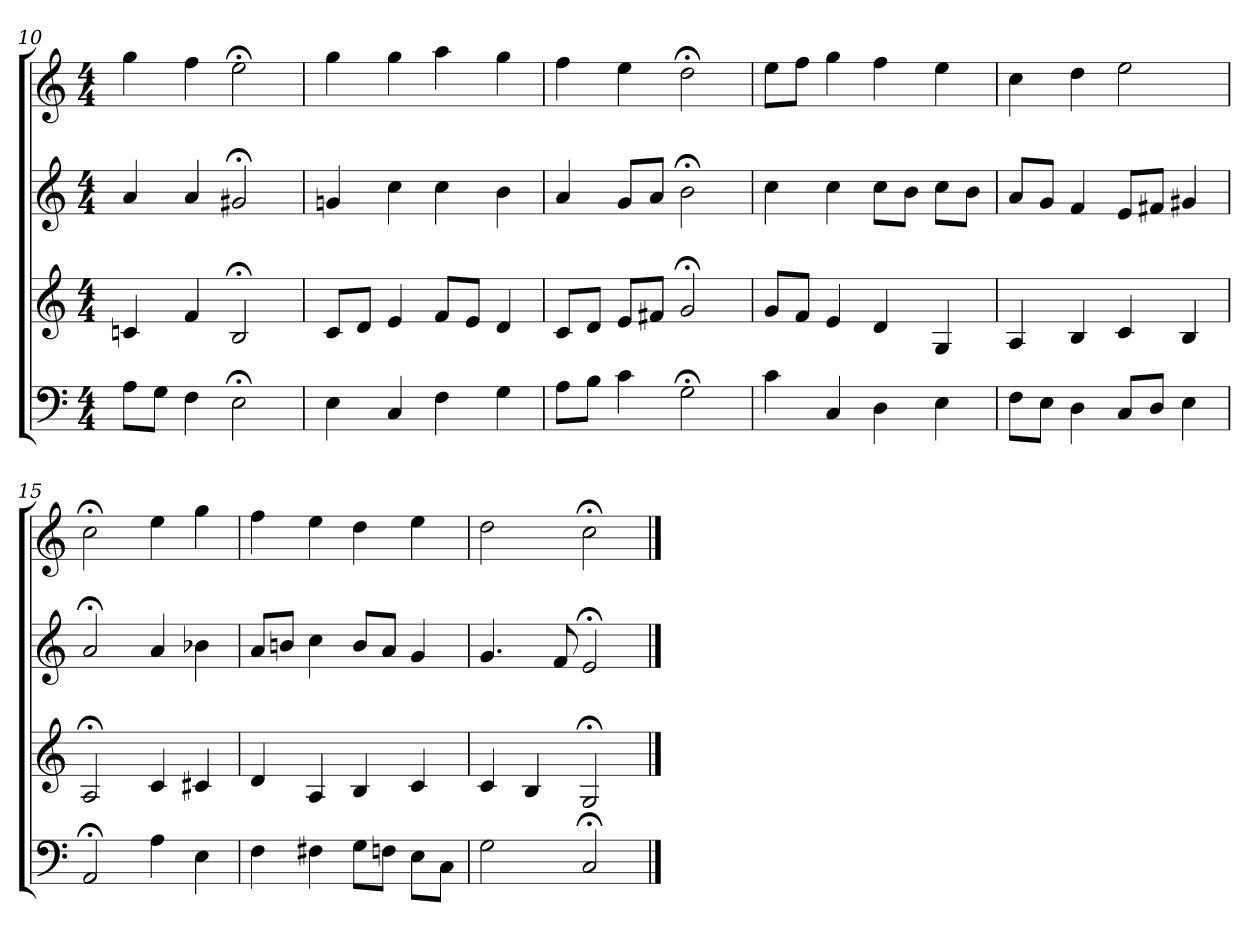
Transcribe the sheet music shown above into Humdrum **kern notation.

**kern	**kern	**kern	**kern
*part4	*part3	*part2	*part1
*staff4	*staff3	*staff2	*staff1
*clefF4	*clefG2	*clefG2	*clefG2
*k[]	*k[]	*k[]	*k[]
*C:	*C:	*C:	*C:
*M4/4	*M4/4	*M4/4	*M4/4
=10	=10	=10	=10
8A\L	4cn	4a	4gg
8G\J	.	.	.
4F	4f	4a	4ff
2E;<	2B;<	2g#X;<	2ee;<
=11	=11	=11	=11
4E	8c/L	4gn	4gg
.	8d/J	.	.
4C	4e	4cc	4gg
4F	8f/L	4cc	4aa
.	8e/J	.	.
4G	4d	4b	4gg
=12	=12	=12	=12
8A\L	8c/L	4a	4ff
8B\J	8d/J	.	.
4c	8e/L	8g/L	4ee
.	8f#X/J	8a/J	.
2G;<	2g;<	2b;<	2dd;<
=13	=13	=13	=13
4c	8g/L	4cc	8ee\L
.	8f/J	.	8ff\J
4C	4e	4cc	4gg
4D	4d	8cc\L	4ff
.	.	8b\J	.
4E	4G	8cc\L	4ee
.	.	8b\J	.
=14	=14	=14	=14
8F\L	4A	8a/L	4cc
8E\J	.	8g/J	.
4D	4B	4f	4dd
8C/L	4c	8e/L	2ee
8D/J	.	8f#X/J	.
4E	4B	4g#X	.
=15	=15	=15	=15
2AA;<	2A;<	2a;<	2cc;<
4A	4c	4a	4ee
4E	4c#X	4b-X	4gg
=16	=16	=16	=16
4F	4d	8a/L	4ff
.	.	8bn/J	.
4F#X	4A	4cc	4ee
8G\L	4B	8b/L	4dd
8Fn\J	.	8a/J	.
8E\L	4c	4g	4ee
8C\J	.	.	.
=17	=17	=17	=17
2G	4c	4.g	2dd
.	4B	.	.
.	.	8f	.
2C;<	2G;<	2e;<	2cc;<
==	==	==	==
*-	*-	*-	*-
